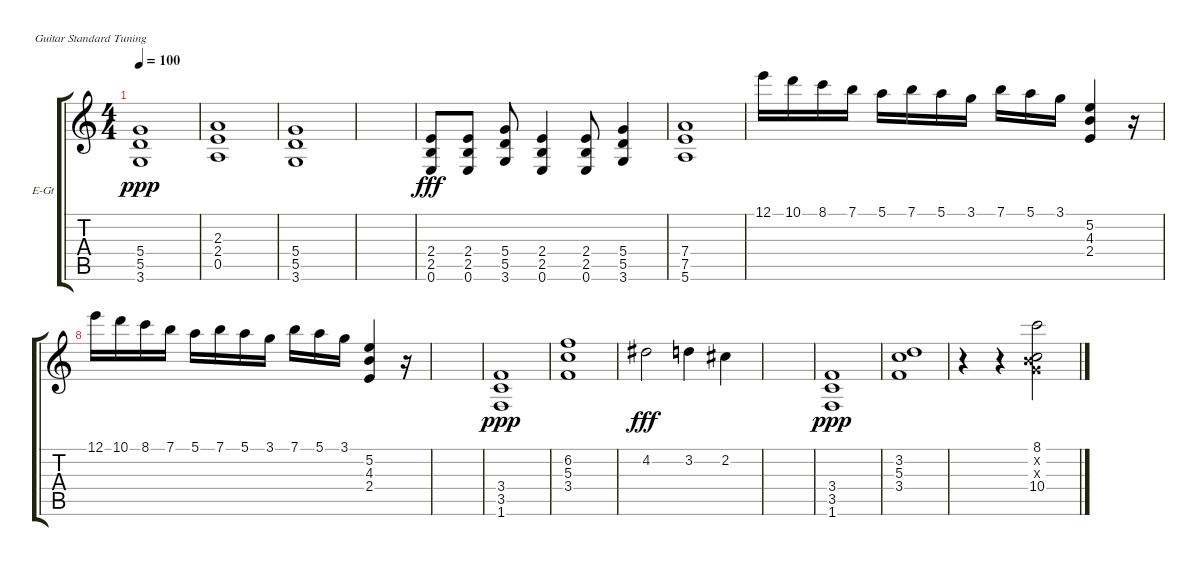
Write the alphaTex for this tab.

\defaultSystemsLayout 4
\bracketExtendMode groupsimilarinstruments
\firstSystemTrackNameOrientation horizontal
\otherSystemsTrackNameOrientation horizontal
\defaultBarNumberDisplay FirstOfSystem
\track ("Electric Guitar (Drive)" "E-Gt") {instrument overdrivenguitar}
\staff {score tabs}
\tuning (E4 B3 G3 D3 A2 E2)
\ts (4 4)
\tempo 100
\clef g2
\ks c
(3.6 5.5 5.4).1{dy ppp} |
(0.5 2.4 2.3).1 |
(5.4 3.6 5.5).1 |
|
(0.6 2.5 2.4).8{dy fff} (0.6 2.5 2.4).8 (3.6 5.5 5.4).8 (0.6 2.5 2.4).4 (0.6 2.5 2.4).8 (3.6 5.5 5.4).4 |
(5.6 7.5 7.4).1 |
12.1.16 10.1.16 8.1.16 7.1.16 5.1.16 7.1.16 5.1.16 3.1.16 7.1.16 5.1.16 3.1.16 (2.4 4.3 5.2).4 r.16 |
12.1.16 10.1.16 8.1.16 7.1.16 5.1.16 7.1.16 5.1.16 3.1.16 7.1.16 5.1.16 3.1.16 (2.4 4.3 5.2).4 r.16 |
|
(1.6 3.5 3.4).1{dy ppp} |
(3.4 5.3 6.2).1 |
4.2.2{dy fff} 3.2.4 2.2.4 |
|
(1.6 3.5 3.4).1{dy ppp} |
(3.4 5.3 3.2).1 |
r.4 r.4 (8.1 10.4 0.2{x} 0.3{x}).2
